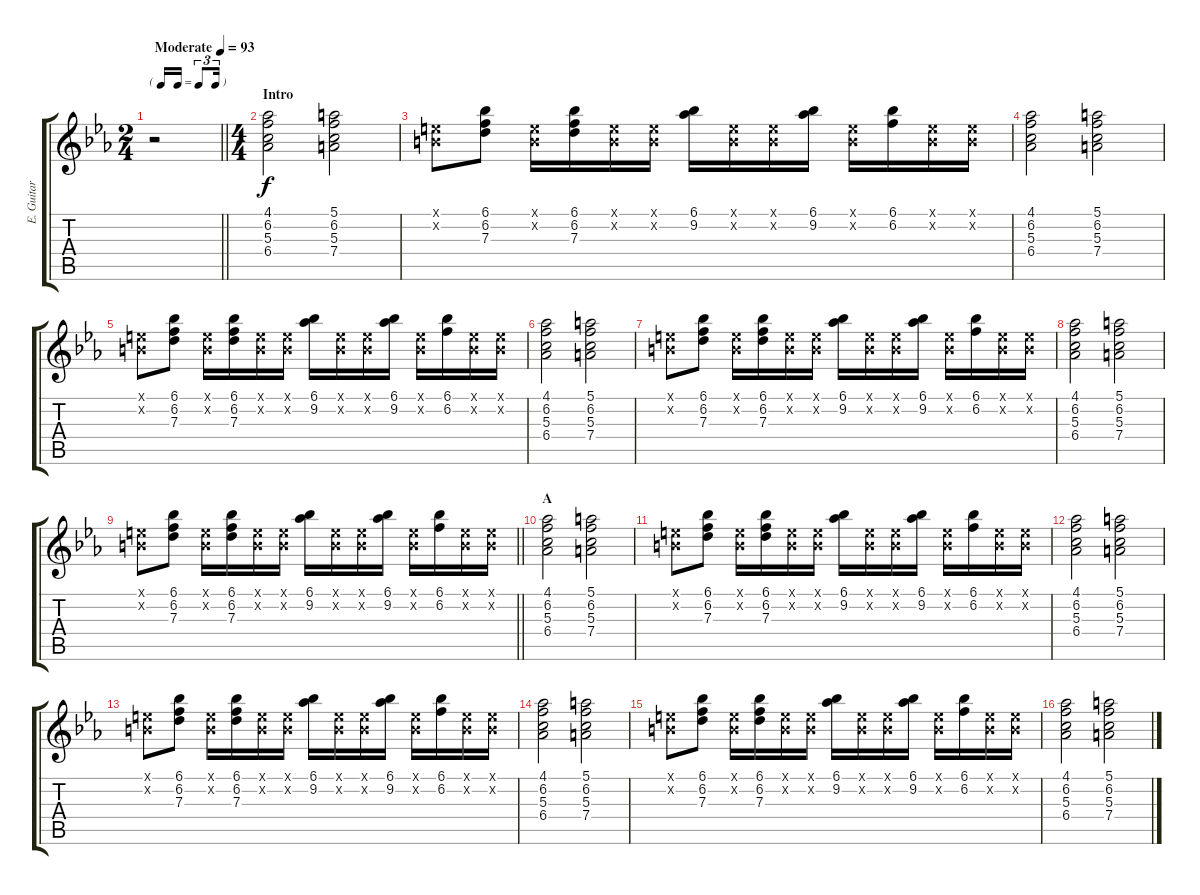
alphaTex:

\track ("E. Guitar I" "E. Guitar ") {instrument electricguitarclean}
\staff {score tabs}
\tuning (E4 B3 G3 D3 A2 E2) {hide}
\ts (2 4)
\tf triplet16th
\tempo (93 "Moderate")
\clef g2
\barLineRight lightlight
\ks eb
r.2{dy f instrument electricguitarclean} |
\ts (4 4)
\section ("" "Intro")
(4.1 6.2 5.3 6.4).2 (5.1 6.2 5.3 7.4).2 |
(0.1{x} 0.2{x}).8 (6.1 6.2 7.3).8 (0.1{x} 0.2{x}).16 (6.1 6.2 7.3).16 (0.1{x} 0.2{x}).16 (0.1{x} 0.2{x}).16 (6.1 9.2).16 (0.1{x} 0.2{x}).16 (0.1{x} 0.2{x}).16 (6.1 9.2).16 (0.1{x} 0.2{x}).16 (6.1 6.2).16 (0.1{x} 0.2{x}).16 (0.1{x} 0.2{x}).16 |
(4.1 6.2 5.3 6.4).2 (5.1 6.2 5.3 7.4).2 |
(0.1{x} 0.2{x}).8 (6.1 6.2 7.3).8 (0.1{x} 0.2{x}).16 (6.1 6.2 7.3).16 (0.1{x} 0.2{x}).16 (0.1{x} 0.2{x}).16 (6.1 9.2).16 (0.1{x} 0.2{x}).16 (0.1{x} 0.2{x}).16 (6.1 9.2).16 (0.1{x} 0.2{x}).16 (6.1 6.2).16 (0.1{x} 0.2{x}).16 (0.1{x} 0.2{x}).16 |
(4.1 6.2 5.3 6.4).2 (5.1 6.2 5.3 7.4).2 |
(0.1{x} 0.2{x}).8 (6.1 6.2 7.3).8 (0.1{x} 0.2{x}).16 (6.1 6.2 7.3).16 (0.1{x} 0.2{x}).16 (0.1{x} 0.2{x}).16 (6.1 9.2).16 (0.1{x} 0.2{x}).16 (0.1{x} 0.2{x}).16 (6.1 9.2).16 (0.1{x} 0.2{x}).16 (6.1 6.2).16 (0.1{x} 0.2{x}).16 (0.1{x} 0.2{x}).16 |
(4.1 6.2 5.3 6.4).2 (5.1 6.2 5.3 7.4).2 |
\barLineRight lightlight
(0.1{x} 0.2{x}).8 (6.1 6.2 7.3).8 (0.1{x} 0.2{x}).16 (6.1 6.2 7.3).16 (0.1{x} 0.2{x}).16 (0.1{x} 0.2{x}).16 (6.1 9.2).16 (0.1{x} 0.2{x}).16 (0.1{x} 0.2{x}).16 (6.1 9.2).16 (0.1{x} 0.2{x}).16 (6.1 6.2).16 (0.1{x} 0.2{x}).16 (0.1{x} 0.2{x}).16 |
\section ("" "A")
(4.1 6.2 5.3 6.4).2 (5.1 6.2 5.3 7.4).2 |
(0.1{x} 0.2{x}).8 (6.1 6.2 7.3).8 (0.1{x} 0.2{x}).16 (6.1 6.2 7.3).16 (0.1{x} 0.2{x}).16 (0.1{x} 0.2{x}).16 (6.1 9.2).16 (0.1{x} 0.2{x}).16 (0.1{x} 0.2{x}).16 (6.1 9.2).16 (0.1{x} 0.2{x}).16 (6.1 6.2).16 (0.1{x} 0.2{x}).16 (0.1{x} 0.2{x}).16 |
(4.1 6.2 5.3 6.4).2 (5.1 6.2 5.3 7.4).2 |
(0.1{x} 0.2{x}).8 (6.1 6.2 7.3).8 (0.1{x} 0.2{x}).16 (6.1 6.2 7.3).16 (0.1{x} 0.2{x}).16 (0.1{x} 0.2{x}).16 (6.1 9.2).16 (0.1{x} 0.2{x}).16 (0.1{x} 0.2{x}).16 (6.1 9.2).16 (0.1{x} 0.2{x}).16 (6.1 6.2).16 (0.1{x} 0.2{x}).16 (0.1{x} 0.2{x}).16 |
(4.1 6.2 5.3 6.4).2 (5.1 6.2 5.3 7.4).2 |
(0.1{x} 0.2{x}).8 (6.1 6.2 7.3).8 (0.1{x} 0.2{x}).16 (6.1 6.2 7.3).16 (0.1{x} 0.2{x}).16 (0.1{x} 0.2{x}).16 (6.1 9.2).16 (0.1{x} 0.2{x}).16 (0.1{x} 0.2{x}).16 (6.1 9.2).16 (0.1{x} 0.2{x}).16 (6.1 6.2).16 (0.1{x} 0.2{x}).16 (0.1{x} 0.2{x}).16 |
(4.1 6.2 5.3 6.4).2 (5.1 6.2 5.3 7.4).2
